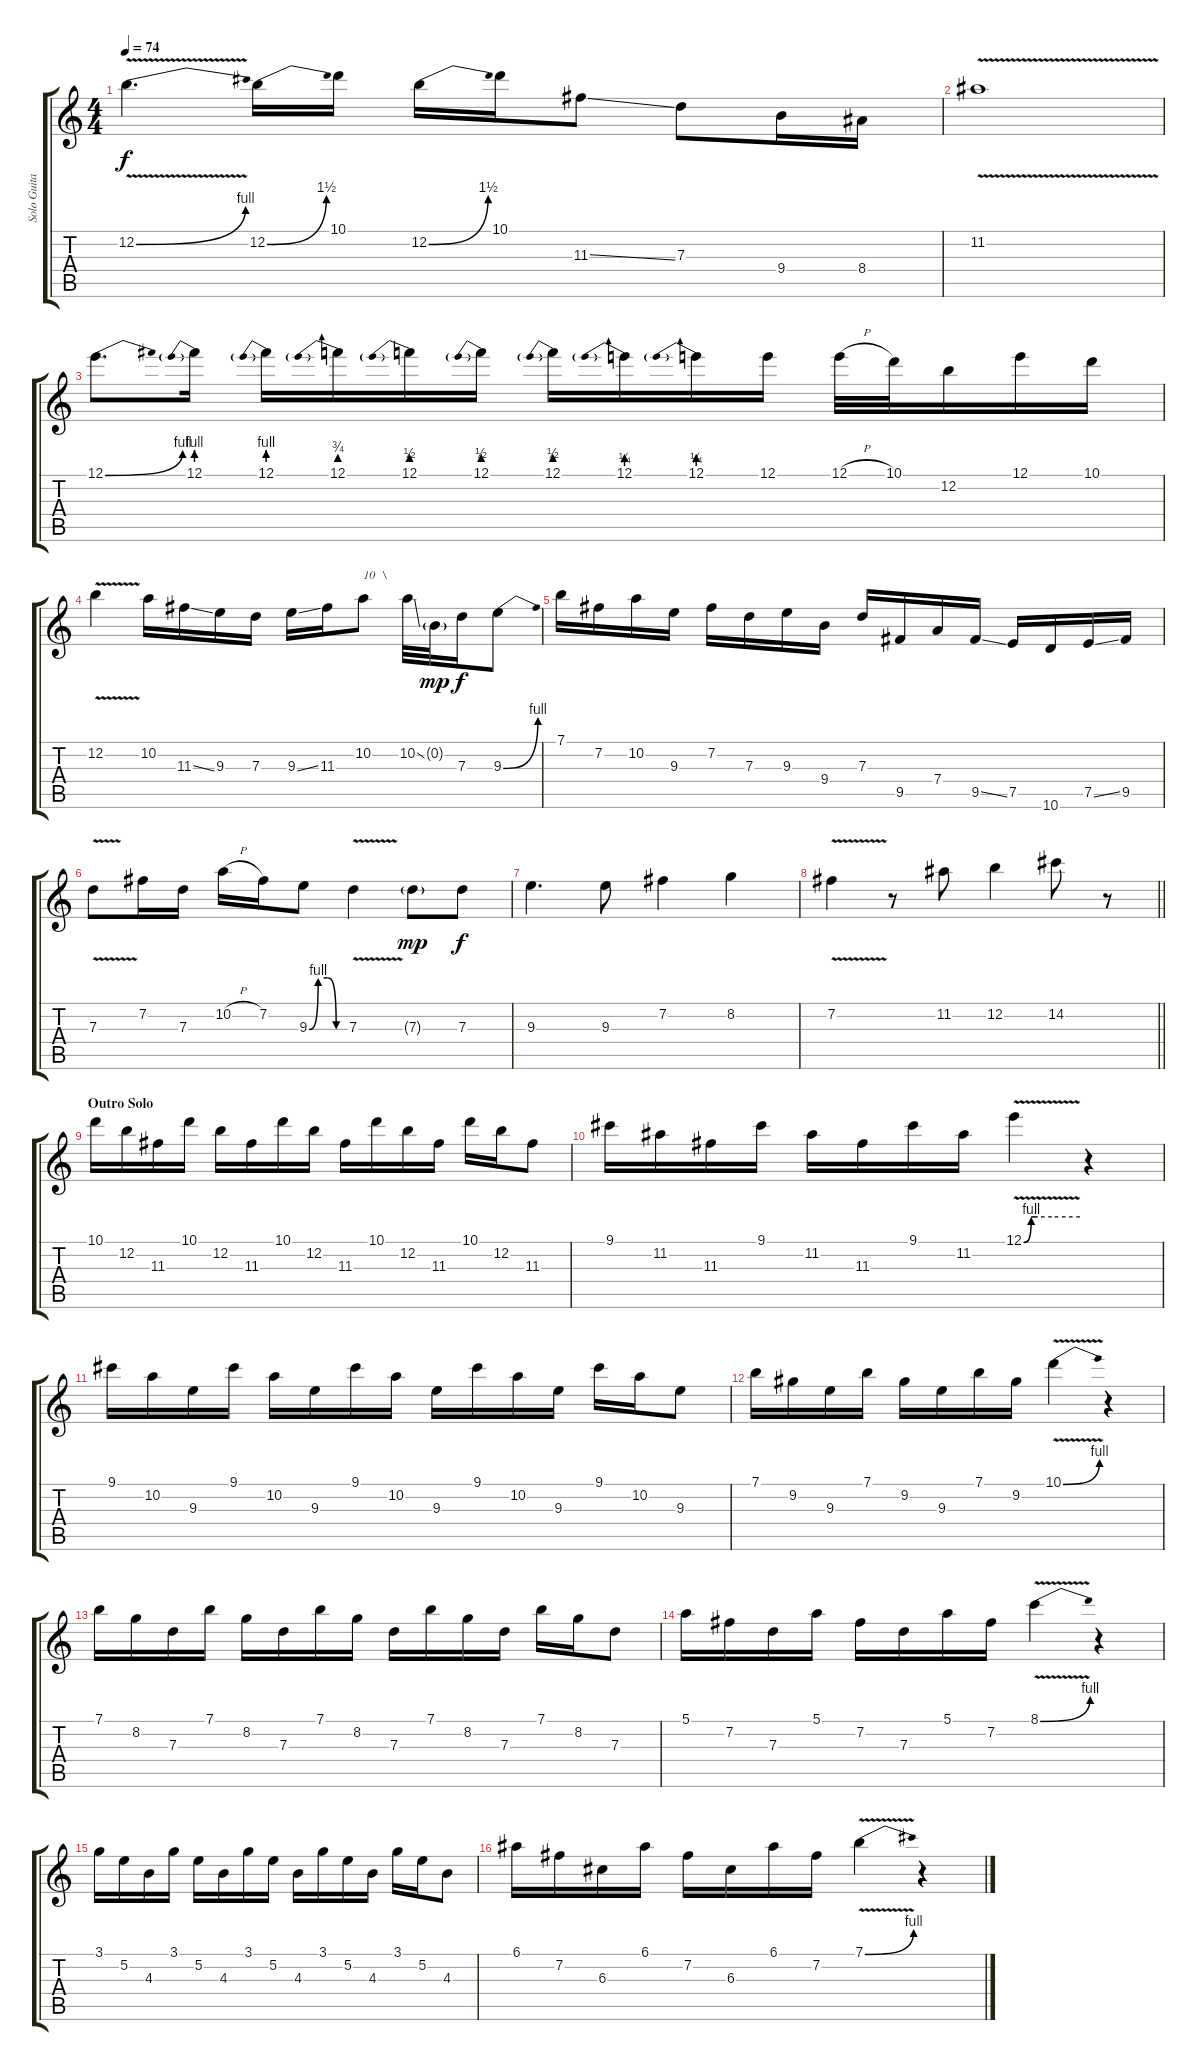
\track ("Solo Guitar #2" "Solo Guita") {instrument distortionguitar}
\staff {score tabs}
\tuning (E4 B3 G3 D3 A2 E2) {hide}
\ts (4 4)
\tempo 74
\clef g2
\ks c
12.2{be (bend 0 0 60 4) v}.4{d dy f} 12.2{be (bend 0 0 60 6)}.16 10.1.16 12.2{be (bend 0 0 60 6)}.16 10.1.16 11.3{ss}.8 7.3.8 9.4.16 8.4.16 |
11.2{v}.1 |
12.1{be (bend 0 0 60 4)}.8{d} 12.1{be (prebend 0 4 60 4)}.16 12.1{be (prebend 0 4 60 4)}.16 12.1{be (prebend 0 3 60 3)}.16 12.1{be (prebend 0 2 60 2)}.16 12.1{be (prebend 0 2 60 2)}.16 12.1{be (prebend 0 2 60 2)}.16 12.1{be (prebend 0 1 60 1)}.16 12.1{be (prebend 0 1 60 1)}.16 12.1.16 12.1{h}.32 10.1.32 12.2.16 12.1.16 10.1.16 |
12.2{v}.4 10.2.16 11.3{ss}.16 9.3.16 7.3.16 9.3{ss}.16 11.3.16 10.2.8{txt "10  \\"} 10.2{ss}.32 0.2{g}.32{dy mp} 7.3.16{dy f} 9.3{be (bend 0 0 60 4)}.8 |
7.1.16 7.2.16 10.2.16 9.3.16 7.2.16 7.3.16 9.3.16 9.4.16 7.3.16 9.5.16 7.4.16 9.5{ss}.16 7.5.16 10.6.16 7.5{ss}.16 9.5.16 |
7.3{v}.8 7.2.16 7.3.16 10.2{h}.16 7.2.16 9.3{be (custom 0 0 15 4 30 4 45 0 60 0)}.8 7.3{v}.4 7.3{g}.8{dy mp} 7.3.8{dy f} |
9.3.4{d} 9.3.8 7.2.4 8.2.4 |
\barLineRight lightlight
7.2{v}.4 r.8 11.2.8 12.2.4 14.2.8 r.8 |
\section ("" "Outro Solo")
10.1.16 12.2.16 11.3.16 10.1.16 12.2.16 11.3.16 10.1.16 12.2.16 11.3.16 10.1.16 12.2.16 11.3.16 10.1.16 12.2.16 11.3.8 |
9.1.16 11.2.16 11.3.16 9.1.16 11.2.16 11.3.16 9.1.16 11.2.16 12.1{be (custom 0 0 8 4 15 4 30 4 60 4) v}.4 r.4 |
9.1.16 10.2.16 9.3.16 9.1.16 10.2.16 9.3.16 9.1.16 10.2.16 9.3.16 9.1.16 10.2.16 9.3.16 9.1.16 10.2.16 9.3.8 |
7.1.16 9.2.16 9.3.16 7.1.16 9.2.16 9.3.16 7.1.16 9.2.16 10.1{be (bend 0 0 60 4) v}.4 r.4 |
7.1.16 8.2.16 7.3.16 7.1.16 8.2.16 7.3.16 7.1.16 8.2.16 7.3.16 7.1.16 8.2.16 7.3.16 7.1.16 8.2.16 7.3.8 |
5.1.16 7.2.16 7.3.16 5.1.16 7.2.16 7.3.16 5.1.16 7.2.16 8.1{be (bend 0 0 60 4) v}.4 r.4 |
3.1.16 5.2.16 4.3.16 3.1.16 5.2.16 4.3.16 3.1.16 5.2.16 4.3.16 3.1.16 5.2.16 4.3.16 3.1.16 5.2.16 4.3.8 |
6.1.16 7.2.16 6.3.16 6.1.16 7.2.16 6.3.16 6.1.16 7.2.16 7.1{be (bend 0 0 60 4) v}.4 r.4
